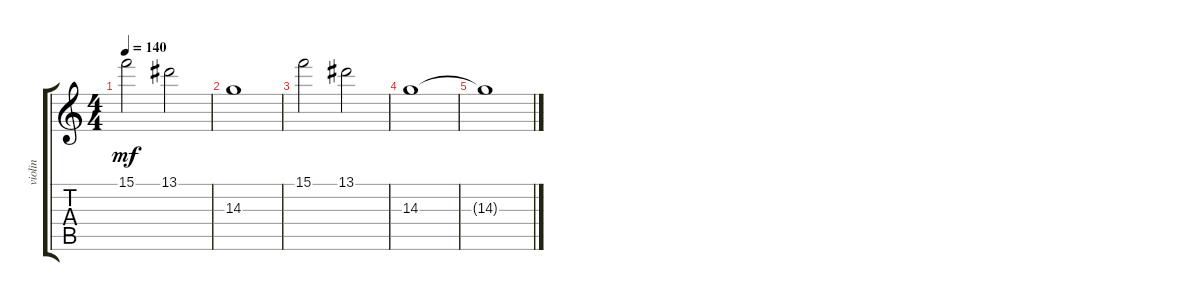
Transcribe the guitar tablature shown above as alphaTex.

\track ("violin" "violin") {instrument electricguitarclean}
\staff {score tabs}
\tuning (D4 A3 F3 C3 G2 C2) {hide}
\ts (4 4)
\tempo 140
\clef g2
\ks c
15.1.2{dy mf} 13.1.2 |
14.3.1 |
15.1.2 13.1.2 |
14.3.1 |
14.3{t}.1
